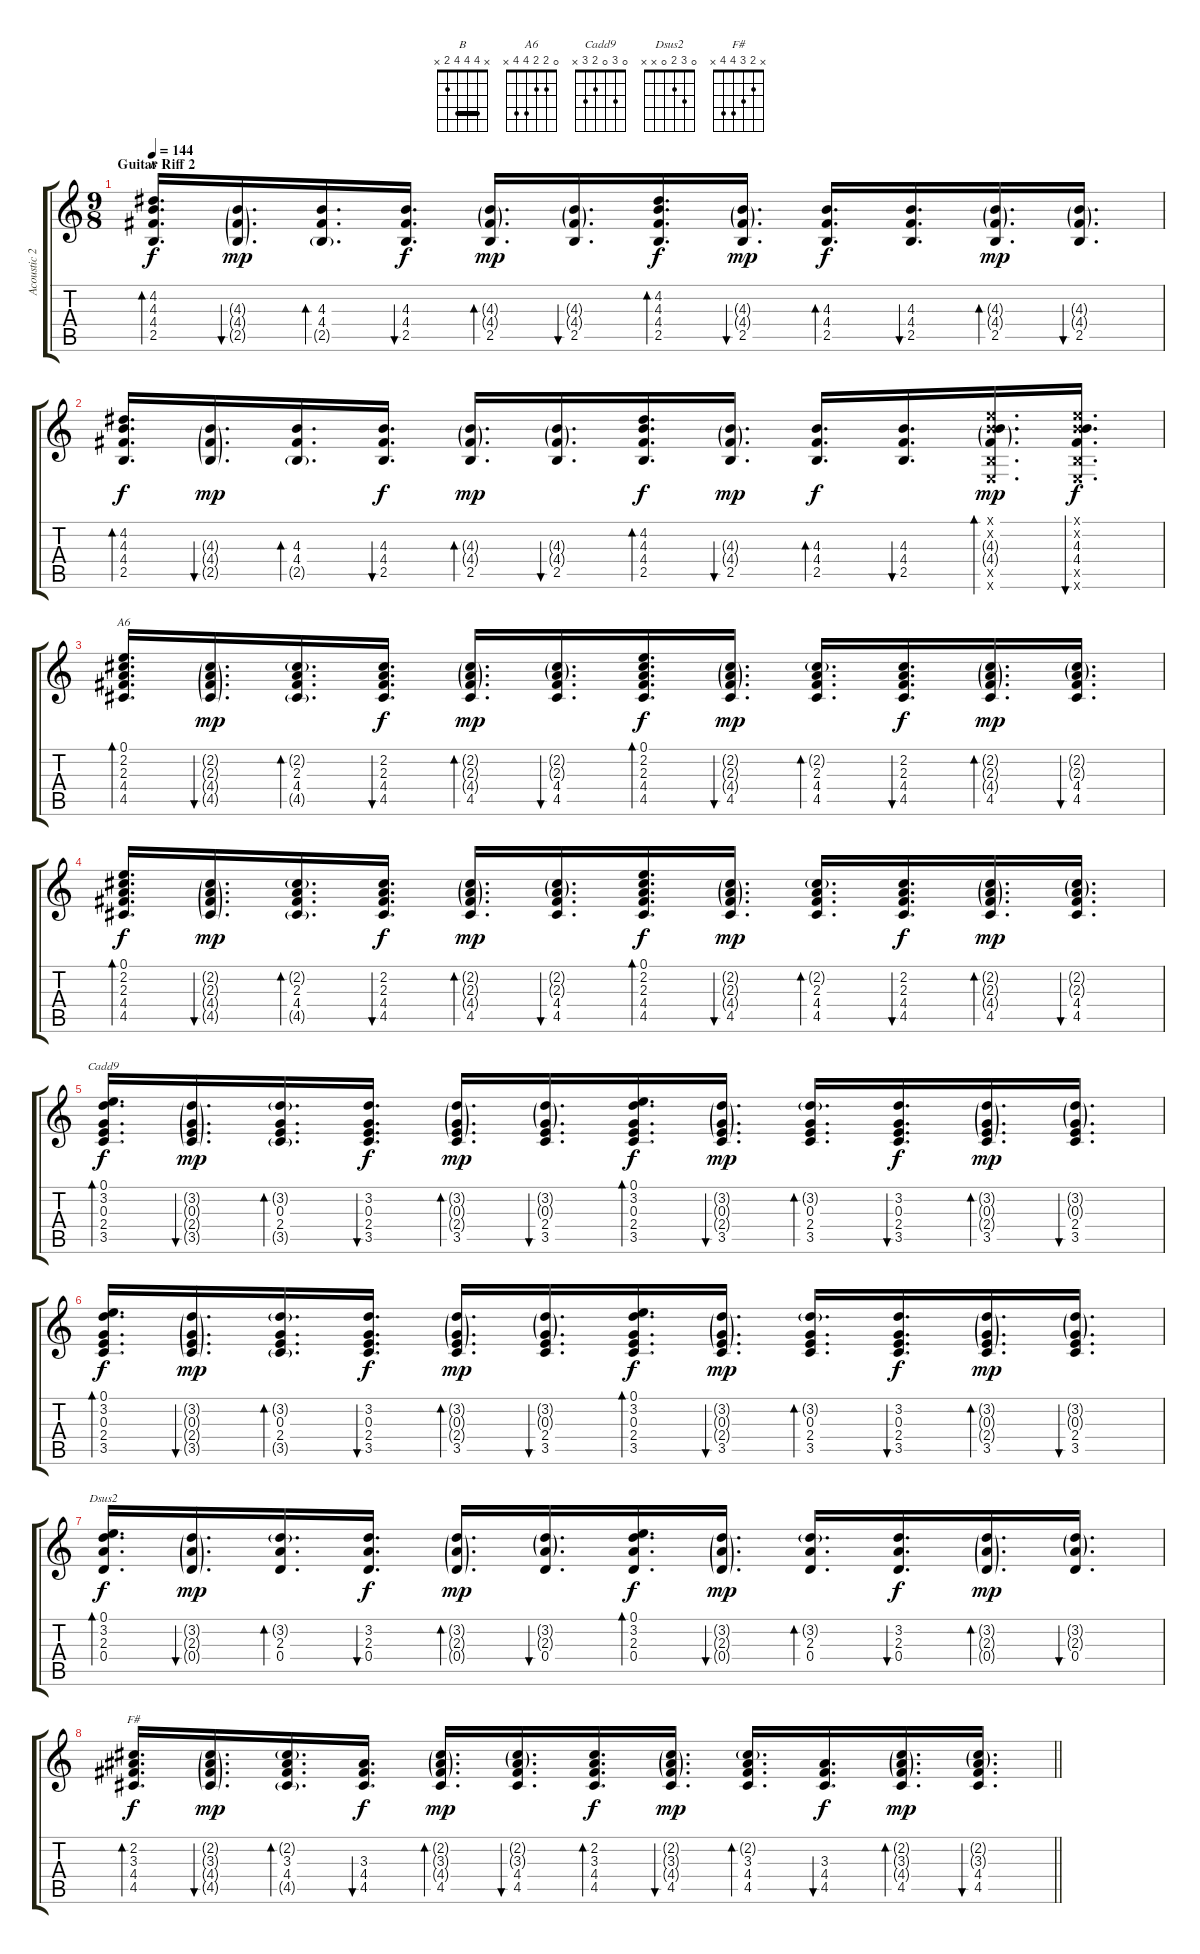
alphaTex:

\track ("Acoustic 2 (Dub) (MIDI!)" "Acoustic 2") {instrument acousticguitarsteel}
\staff {score tabs}
\tuning (E4 B3 G3 D3 A2 E2) {hide}
\chord ("B" x 4 4 4 2 x) {barre 4}
\chord ("A6" 0 2 2 4 4 x)
\chord ("Cadd9" 0 3 0 2 3 x)
\chord ("Dsus2" 0 3 2 0 x x)
\chord ("F#" x 2 3 4 4 x)
\ts (9 8)
\section ("" "Guitar Riff 2")
\tempo 144
\clef g2
\ks c
(4.2 4.3 4.4 2.5).16{d bd 60 ch "B" dy f} (4.3{g} 4.4{g} 2.5{g}).16{d bu 60 dy mp} (4.3 4.4 2.5{g}).16{d bd 60} (4.3 4.4 2.5).16{d bu 60 dy f} (4.3{g} 4.4{g} 2.5).16{d bd 60 dy mp} (4.3{g} 4.4{g} 2.5).16{d bu 60} (4.2 4.3 4.4 2.5).16{d bd 60 dy f} (4.3{g} 4.4{g} 2.5).16{d bu 60 dy mp} (4.3 4.4 2.5).16{d bd 60 dy f} (4.3 4.4 2.5).16{d bu 60} (4.3{g} 4.4{g} 2.5).16{d bd 60 dy mp} (4.3{g} 4.4{g} 2.5).16{d bu 60} |
(4.2 4.3 4.4 2.5).16{d bd 60 dy f} (4.3{g} 4.4{g} 2.5{g}).16{d bu 60 dy mp} (4.3 4.4 2.5{g}).16{d bd 60} (4.3 4.4 2.5).16{d bu 60 dy f} (4.3{g} 4.4{g} 2.5).16{d bd 60 dy mp} (4.3{g} 4.4{g} 2.5).16{d bu 60} (4.2 4.3 4.4 2.5).16{d bd 60 dy f} (4.3{g} 4.4{g} 2.5).16{d bu 60 dy mp} (4.3 4.4 2.5).16{d bd 60 dy f} (4.3 4.4 2.5).16{d bu 60} (0.1{x} 0.2{x} 4.3{g} 4.4{g} 2.5{x} 0.6{x}).16{d bd 60 dy mp} (0.1{x} 0.2{x} 4.3 4.4 2.5{x} 0.6{x}).16{d bu 60 dy f} |
(0.1 2.2 2.3 4.4 4.5).16{d bd 60 ch "A6"} (2.2{g} 2.3{g} 4.4{g} 4.5{g}).16{d bu 60 dy mp} (2.2{g} 2.3 4.4 4.5{g}).16{d bd 60} (2.2 2.3 4.4 4.5).16{d bu 60 dy f} (2.2{g} 2.3{g} 4.4{g} 4.5).16{d bd 60 dy mp} (2.2{g} 2.3{g} 4.4 4.5).16{d bu 60} (0.1 2.2 2.3 4.4 4.5).16{d bd 60 dy f} (2.2{g} 2.3{g} 4.4{g} 4.5).16{d bu 60 dy mp} (2.2{g} 2.3 4.4 4.5).16{d bd 60} (2.2 2.3 4.4 4.5).16{d bu 60 dy f} (2.2{g} 2.3{g} 4.4{g} 4.5).16{d bd 60 dy mp} (2.2{g} 2.3{g} 4.4 4.5).16{d bu 60} |
(0.1 2.2 2.3 4.4 4.5).16{d bd 60 dy f} (2.2{g} 2.3{g} 4.4{g} 4.5{g}).16{d bu 60 dy mp} (2.2{g} 2.3 4.4 4.5{g}).16{d bd 60} (2.2 2.3 4.4 4.5).16{d bu 60 dy f} (2.2{g} 2.3{g} 4.4{g} 4.5).16{d bd 60 dy mp} (2.2{g} 2.3{g} 4.4 4.5).16{d bu 60} (0.1 2.2 2.3 4.4 4.5).16{d bd 60 dy f} (2.2{g} 2.3{g} 4.4{g} 4.5).16{d bu 60 dy mp} (2.2{g} 2.3 4.4 4.5).16{d bd 60} (2.2 2.3 4.4 4.5).16{d bu 60 dy f} (2.2{g} 2.3{g} 4.4{g} 4.5).16{d bd 60 dy mp} (2.2{g} 2.3{g} 4.4 4.5).16{d bu 60} |
(0.1 3.2 0.3 2.4 3.5).16{d bd 60 ch "Cadd9" dy f} (3.2{g} 0.3{g} 2.4{g} 3.5{g}).16{d bu 60 dy mp} (3.2{g} 0.3 2.4 3.5{g}).16{d bd 60} (3.2 0.3 2.4 3.5).16{d bu 60 dy f} (3.2{g} 0.3{g} 2.4{g} 3.5).16{d bd 60 dy mp} (3.2{g} 0.3{g} 2.4 3.5).16{d bu 60} (0.1 3.2 0.3 2.4 3.5).16{d bd 60 dy f} (3.2{g} 0.3{g} 2.4{g} 3.5).16{d bu 60 dy mp} (3.2{g} 0.3 2.4 3.5).16{d bd 60} (3.2 0.3 2.4 3.5).16{d bu 60 dy f} (3.2{g} 0.3{g} 2.4{g} 3.5).16{d bd 60 dy mp} (3.2{g} 0.3{g} 2.4 3.5).16{d bu 60} |
(0.1 3.2 0.3 2.4 3.5).16{d bd 60 dy f} (3.2{g} 0.3{g} 2.4{g} 3.5{g}).16{d bu 60 dy mp} (3.2{g} 0.3 2.4 3.5{g}).16{d bd 60} (3.2 0.3 2.4 3.5).16{d bu 60 dy f} (3.2{g} 0.3{g} 2.4{g} 3.5).16{d bd 60 dy mp} (3.2{g} 0.3{g} 2.4 3.5).16{d bu 60} (0.1 3.2 0.3 2.4 3.5).16{d bd 60 dy f} (3.2{g} 0.3{g} 2.4{g} 3.5).16{d bu 60 dy mp} (3.2{g} 0.3 2.4 3.5).16{d bd 60} (3.2 0.3 2.4 3.5).16{d bu 60 dy f} (3.2{g} 0.3{g} 2.4{g} 3.5).16{d bd 60 dy mp} (3.2{g} 0.3{g} 2.4 3.5).16{d bu 60} |
(0.1 3.2 2.3 0.4).16{d bd 60 ch "Dsus2" dy f} (3.2{g} 2.3{g} 0.4{g}).16{d bu 60 dy mp} (3.2{g} 2.3 0.4).16{d bd 60} (3.2 2.3 0.4).16{d bu 60 dy f} (3.2{g} 2.3{g} 0.4{g}).16{d bd 60 dy mp} (3.2{g} 2.3{g} 0.4).16{d bu 60} (0.1 3.2 2.3 0.4).16{d bd 60 dy f} (3.2{g} 2.3{g} 0.4{g}).16{d bu 60 dy mp} (3.2{g} 2.3 0.4).16{d bd 60} (3.2 2.3 0.4).16{d bu 60 dy f} (3.2{g} 2.3{g} 0.4{g}).16{d bd 60 dy mp} (3.2{g} 2.3{g} 0.4).16{d bu 60} |
\barLineRight lightlight
(2.2 3.3 4.4 4.5).16{d bd 60 ch "F#" dy f} (2.2{g} 3.3{g} 4.4{g} 4.5{g}).16{d bu 60 dy mp} (2.2{g} 3.3 4.4 4.5{g}).16{d bd 60} (3.3 4.4 4.5).16{d bu 60 dy f} (2.2{g} 3.3{g} 4.4{g} 4.5).16{d bd 60 dy mp} (2.2{g} 3.3{g} 4.4 4.5).16{d bu 60} (2.2 3.3 4.4 4.5).16{d bd 60 dy f} (2.2{g} 3.3{g} 4.4{g} 4.5).16{d bu 60 dy mp} (2.2{g} 3.3 4.4 4.5).16{d bd 60} (3.3 4.4 4.5).16{d bu 60 dy f} (2.2{g} 3.3{g} 4.4{g} 4.5).16{d bd 60 dy mp} (2.2{g} 3.3{g} 4.4 4.5).16{d bu 60}
